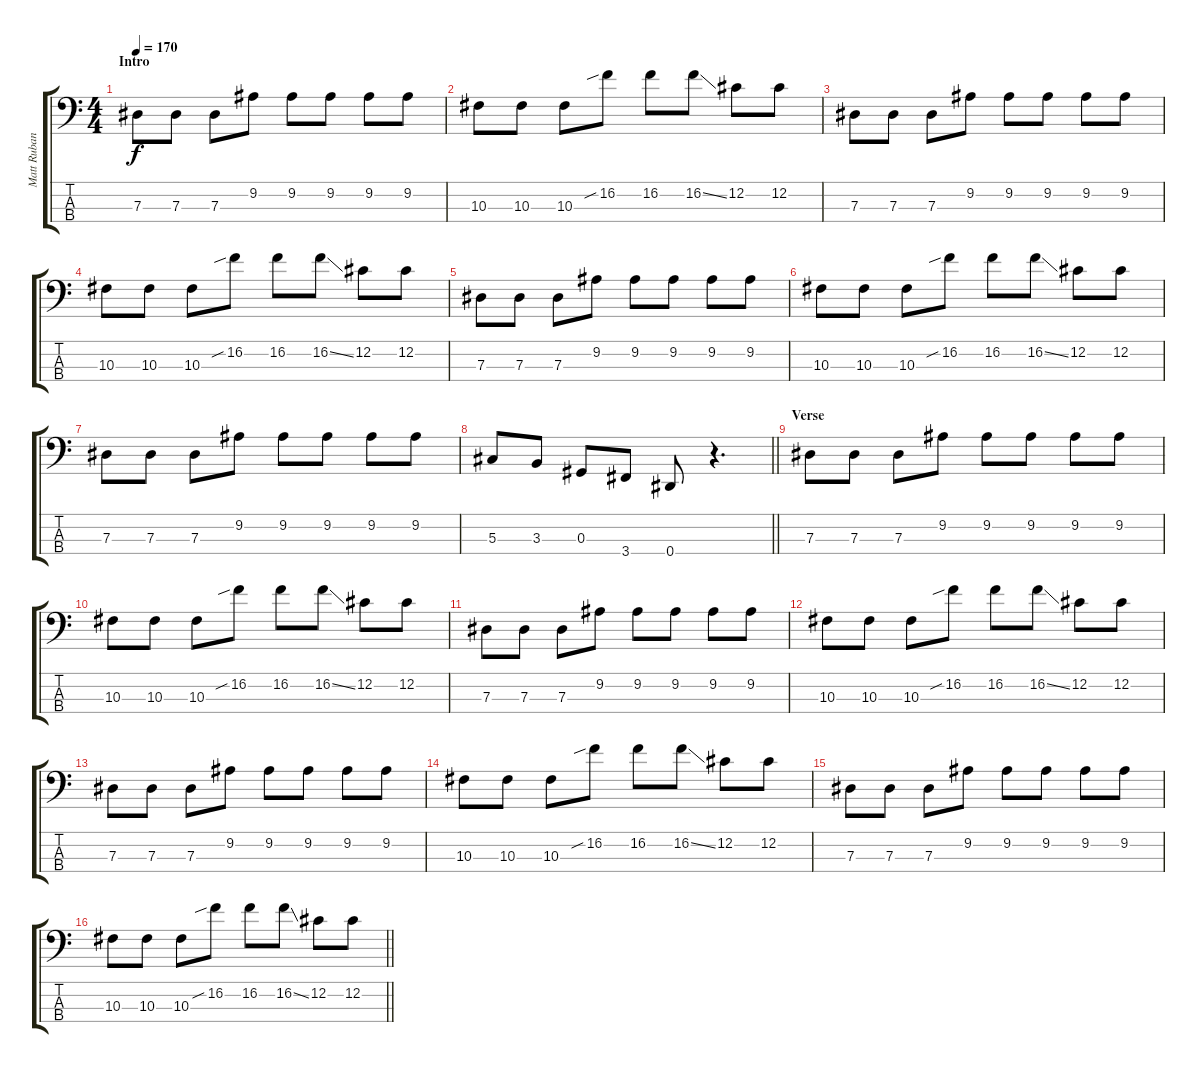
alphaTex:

\track ("Matt Rubano - Bass" "Matt Ruban") {instrument electricbasspick}
\staff {score tabs}
\tuning (Gb2 Db2 Ab1 Eb1) {hide}
\ts (4 4)
\section ("" "Intro")
\tempo 170
\clef f4
\ks c
7.3.8{dy f instrument electricbasspick} 7.3.8 7.3.8 9.2.8 9.2.8 9.2.8 9.2.8 9.2.8 |
10.3.8 10.3.8 10.3.8 16.2{sib}.8 16.2.8 16.2{ss}.8 12.2.8 12.2.8 |
7.3.8 7.3.8 7.3.8 9.2.8 9.2.8 9.2.8 9.2.8 9.2.8 |
10.3.8 10.3.8 10.3.8 16.2{sib}.8 16.2.8 16.2{ss}.8 12.2.8 12.2.8 |
7.3.8 7.3.8 7.3.8 9.2.8 9.2.8 9.2.8 9.2.8 9.2.8 |
10.3.8 10.3.8 10.3.8 16.2{sib}.8 16.2.8 16.2{ss}.8 12.2.8 12.2.8 |
7.3.8 7.3.8 7.3.8 9.2.8 9.2.8 9.2.8 9.2.8 9.2.8 |
\barLineRight lightlight
5.3.8 3.3.8 0.3.8 3.4.8 0.4.8 r.4{d} |
\section ("" "Verse")
7.3.8 7.3.8 7.3.8 9.2.8 9.2.8 9.2.8 9.2.8 9.2.8 |
10.3.8 10.3.8 10.3.8 16.2{sib}.8 16.2.8 16.2{ss}.8 12.2.8 12.2.8 |
7.3.8 7.3.8 7.3.8 9.2.8 9.2.8 9.2.8 9.2.8 9.2.8 |
10.3.8 10.3.8 10.3.8 16.2{sib}.8 16.2.8 16.2{ss}.8 12.2.8 12.2.8 |
7.3.8 7.3.8 7.3.8 9.2.8 9.2.8 9.2.8 9.2.8 9.2.8 |
10.3.8 10.3.8 10.3.8 16.2{sib}.8 16.2.8 16.2{ss}.8 12.2.8 12.2.8 |
7.3.8 7.3.8 7.3.8 9.2.8 9.2.8 9.2.8 9.2.8 9.2.8 |
\barLineRight lightlight
10.3.8 10.3.8 10.3.8 16.2{sib}.8 16.2.8 16.2{ss}.8 12.2.8 12.2.8
